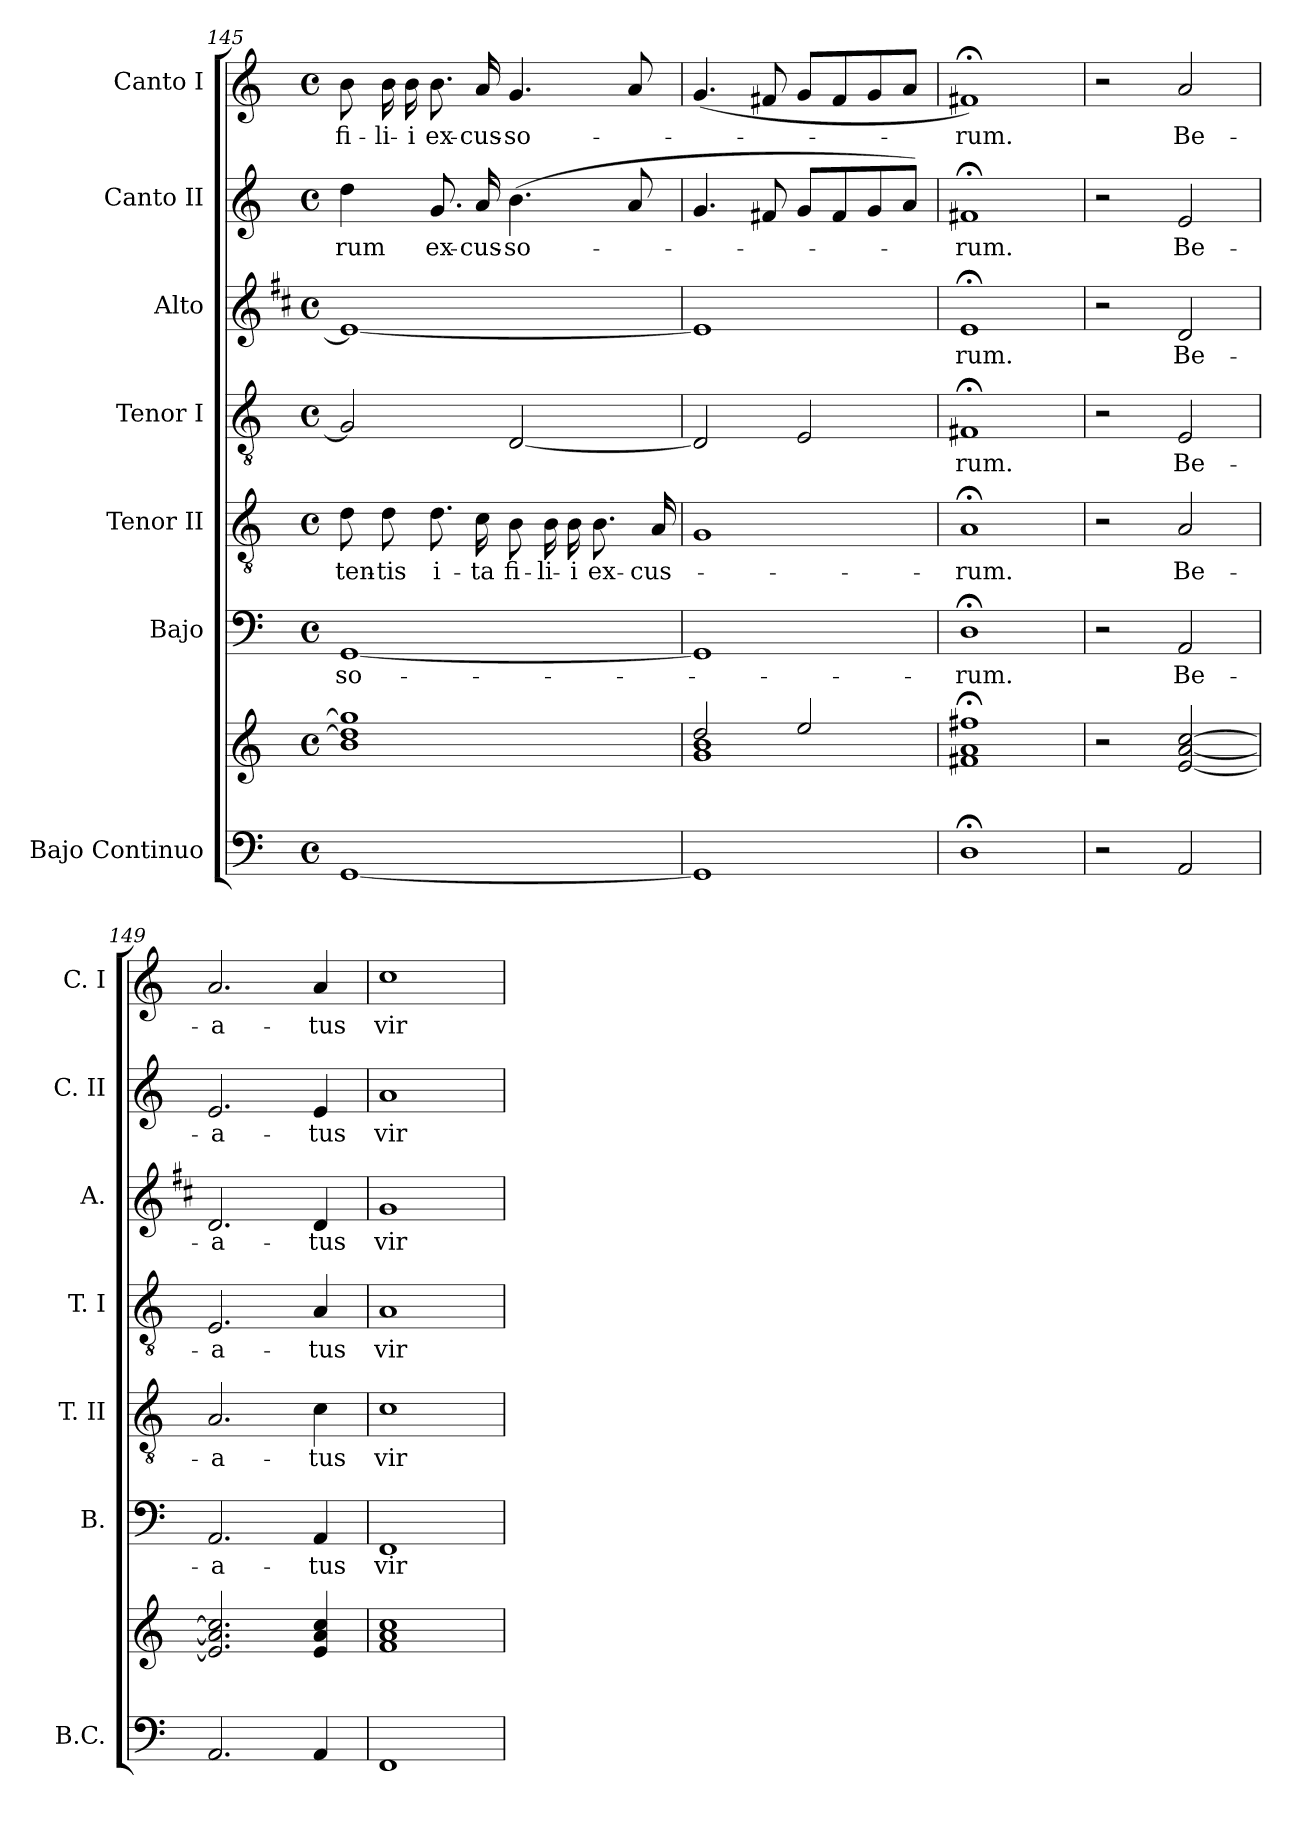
**kern	**kern	**kern	**text	**kern	**text	**kern	**text	**kern	**text	**kern	**text	**kern	**text
*part7	*part7	*part6	*part6	*part5	*part5	*part4	*part4	*part3	*part3	*part2	*part2	*part1	*part1
*staff8	*staff7	*staff6	*staff6	*staff5	*staff5	*staff4	*staff4	*staff3	*staff3	*staff2	*staff2	*staff1	*staff1
*I"Bajo Continuo	*	*I"Bajo	*	*I"Tenor II	*	*I"Tenor I	*	*I"Alto	*	*I"Canto II	*	*I"Canto I	*
*I'B.C.	*	*I'B.	*	*I'T. II	*	*I'T. I	*	*I'A.	*	*I'C. II	*	*I'C. I	*
*clefF4	*clefG2	*clefF4	*	*clefGv2	*	*clefGv2	*	*clefG2	*	*clefG2	*	*clefG2	*
*	*	*	*	*ITrd7c12	*	*ITrd7c12	*	*ITrd1c2	*	*	*	*	*
*k[]	*k[]	*k[]	*	*k[]	*	*k[]	*	*k[]	*	*k[]	*	*k[]	*
*M4/4	*M4/4	*M4/4	*	*M4/4	*	*M4/4	*	*M4/4	*	*M4/4	*	*M4/4	*
*met(c)	*met(c)	*met(c)	*	*met(c)	*	*met(c)	*	*met(c)	*	*met(c)	*	*met(c)	*
=145	=145	=145	=145	=145	=145	=145	=145	=145	=145	=145	=145	=145	=145
[1GG	1b 1dd] 1gg]	[1GG	-so-	8D\	-ten-	2GG/]	.	1d_	.	4dd\	-rum	8b\	fi-
.	.	.	.	8D\	-tis	.	.	.	.	.	.	16b\	-li-
.	.	.	.	.	.	.	.	.	.	.	.	16b\	-i
.	.	.	.	8.D\	i-	.	.	.	.	8.g/	ex-	8.b\	ex-
.	.	.	.	16C\	-ta	.	.	.	.	16a/	-cus-	16a/	-cus-
.	.	.	.	8BB\	fi-	[2DD/	.	.	.	(>4.b\	-so-	4.g/	-so-
.	.	.	.	16BB\	-li-	.	.	.	.	.	.	.	.
.	.	.	.	16BB\	-i	.	.	.	.	.	.	.	.
.	.	.	.	8.BB\	ex-	.	.	.	.	.	.	.	.
.	.	.	.	.	.	.	.	.	.	8a/	.	8a/	.
.	.	.	.	16AA/	-cus-	.	.	.	.	.	.	.	.
!!LO:PB:g=z
=146	=146	=146	=146	=146	=146	=146	=146	=146	=146	=146	=146	=146	=146
*	*^	*	*	*	*	*	*	*	*	*	*	*	*
1GG]	2dd/	1g 1b	1GG]	.	1GG	.	2DD/]	.	1d]	.	4.g/	.	(>4.g/	.
.	.	.	.	.	.	.	.	.	.	.	8f#X/	.	8f#X/	.
.	2ee/	.	.	.	.	.	2EE/	.	.	.	8g/L	.	8g/L	.
.	.	.	.	.	.	.	.	.	.	.	8f#/	.	8f#/	.
.	.	.	.	.	.	.	.	.	.	.	8g/	.	8g/	.
.	.	.	.	.	.	.	.	.	.	.	8a/J)	.	8a/J	.
*	*v	*v	*	*	*	*	*	*	*	*	*	*	*	*
=147	=147	=147	=147	=147	=147	=147	=147	=147	=147	=147	=147	=147	=147
1D;<	1f#X;< 1a;< 1ff#X;<	1D;<	-rum.	1AA;<	-rum.	1FF#X;<	-rum.	1d;<	-rum.	1f#X;<	-rum.	1f#X;<)	-rum.
=148	=148	=148	=148	=148	=148	=148	=148	=148	=148	=148	=148	=148	=148
2r	2r	2r	.	2r	.	2r	.	2r	.	2r	.	2r	.
2AA/	[2e/ [2a/ [2cc/	2AA/	Be-	2AA/	Be-	2EE/	Be-	2c/	Be-	2e/	Be-	2a/	Be-
=149	=149	=149	=149	=149	=149	=149	=149	=149	=149	=149	=149	=149	=149
2.AA/	2.e/] 2.a/] 2.cc/]	2.AA/	-a-	2.AA/	-a-	2.EE/	-a-	2.c/	-a-	2.e/	-a-	2.a/	-a-
4AA/	4e/ 4a/ 4cc/	4AA/	-tus	4C\	-tus	4AA/	-tus	4c/	-tus	4e/	-tus	4a/	-tus
=150	=150	=150	=150	=150	=150	=150	=150	=150	=150	=150	=150	=150	=150
1FF	1f 1a 1cc	1FF	vir	1C	vir	1AA	vir	1f	vir	1a	vir	1cc	vir
=	=	=	=	=	=	=	=	=	=	=	=	=	=
*-	*-	*-	*-	*-	*-	*-	*-	*-	*-	*-	*-	*-	*-
